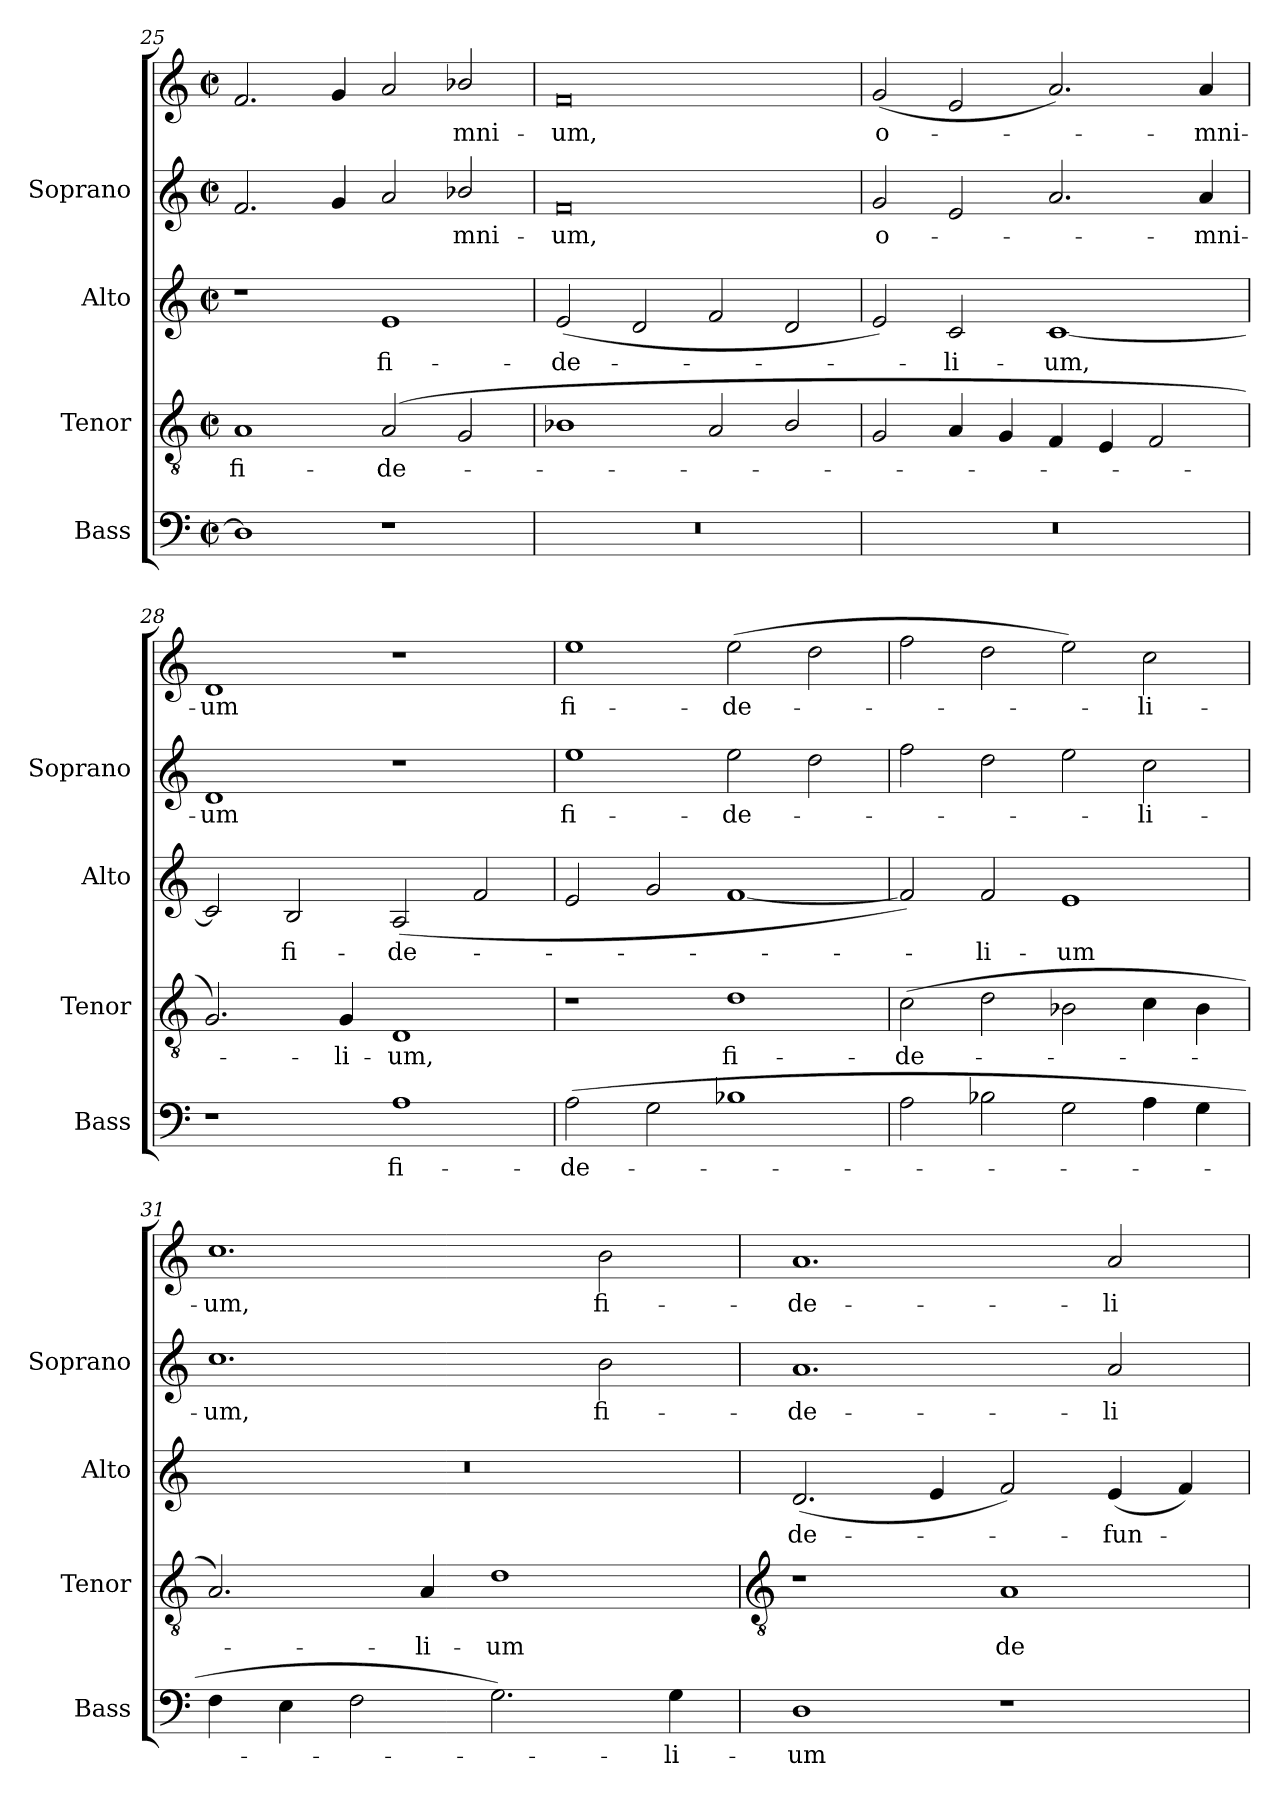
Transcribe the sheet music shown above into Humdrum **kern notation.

**kern	**text	**kern	**text	**kern	**text	**kern	**text	**kern	**text
*part4	*part4	*part3	*part3	*part2	*part2	*part1	*part1	*part1	*part1
*staff5	*staff5	*staff4	*staff4	*staff3	*staff3	*staff2	*staff2	*staff1	*staff1
*I"Bass	*	*I"Tenor	*	*I"Alto	*	*I"Soprano	*	*	*
*I'Bass	*	*I'Tenor	*	*I'Alto	*	*I'Soprano	*	*	*
!!LO:LB:g=z
*clefF4	*	*clefGv2	*	*clefG2	*	*	*	*clefG2	*
*k[]	*	*k[]	*	*k[]	*	*k[]	*	*k[]	*
*C:	*	*C:	*	*C:	*	*C:	*	*C:	*
*M4/2	*	*M4/2	*	*M4/2	*	*M4/2	*	*M4/2	*
*met(c|)	*	*met(c|)	*	*met(c|)	*	*met(c|)	*	*met(c|)	*
=25	=25	=25	=25	=25	=25	=25	=25	=25	=25
!	!	!	!LO:LY:b	!	!	!	!	!	!
1D]	.	1A	fi-	1r	.	2.f	.	2.f	.
.	.	.	.	.	.	4g	.	4g	.
!	!	!	!LO:LY:b	!	!LO:LY:b	!	!	!	!
1r	.	(<2A	-de-	1e	fi-	2a	.	2a	.
!	!	!	!	!	!	!	!LO:LY:b	!	!LO:LY:b
.	.	2G	.	.	.	2b-X/	mni-	2b-X/	mni-
=26	=26	=26	=26	=26	=26	=26	=26	=26	=26
!	!	!	!	!	!LO:LY:b	!	!LO:LY:b	!	!LO:LY:b
0r	.	1B-X	.	(<2e	-de-	0f	-um,	0f	-um,
.	.	.	.	2d	.	.	.	.	.
.	.	2A	.	2f	.	.	.	.	.
.	.	2B-/	.	2d	.	.	.	.	.
=27	=27	=27	=27	=27	=27	=27	=27	=27	=27
!	!	!	!	!	!	!	!LO:LY:b	!	!LO:LY:b
0r	.	2G	.	2e)	.	2g	o-	(<2g	o-
!	!	!	!	!	!LO:LY:b	!	!	!	!
.	.	4A	.	2c	li-	2e	.	2e	.
.	.	4G	.	.	.	.	.	.	.
!	!	!	!	!	!LO:LY:b	!	!	!	!
.	.	4F	.	[1c	-um,	2.a	.	2.a)	.
.	.	4E	.	.	.	.	.	.	.
.	.	2F	.	.	.	.	.	.	.
!	!	!	!	!	!	!	!LO:LY:b	!	!LO:LY:b
.	.	.	.	.	.	4a	mni-	4a	mni-
=28	=28	=28	=28	=28	=28	=28	=28	=28	=28
!	!	!	!	!	!	!	!LO:LY:b	!	!LO:LY:b
1r	.	2.G)	.	2c]	.	1d	-um	1d	-um
!	!	!	!	!	!LO:LY:b	!	!	!	!
.	.	.	.	2B	fi-	.	.	.	.
!	!	!	!LO:LY:b	!	!	!	!	!	!
.	.	4G	li-	.	.	.	.	.	.
!	!LO:LY:b	!	!LO:LY:b	!	!LO:LY:b	!	!	!	!
1A	fi-	1D	-um,	(<2A	-de-	1r	.	1r	.
.	.	.	.	2f	.	.	.	.	.
=29	=29	=29	=29	=29	=29	=29	=29	=29	=29
!	!LO:LY:b	!	!	!	!	!	!LO:LY:b	!	!LO:LY:b
(>2A	-de-	1r	.	2e	.	1ee	fi-	1ee	fi-
2G	.	.	.	2g	.	.	.	.	.
!	!	!	!LO:LY:b	!	!	!	!LO:LY:b	!	!LO:LY:b
1B-X	.	1d	fi-	[1f	.	2ee	-de-	(>2ee	-de-
.	.	.	.	.	.	2dd	.	2dd	.
=30	=30	=30	=30	=30	=30	=30	=30	=30	=30
!	!	!	!LO:LY:b	!	!	!	!	!	!
2A	.	(>2c	-de-	2f])	.	2ff	.	2ff	.
!	!	!	!	!	!LO:LY:b	!	!	!	!
2B-X	.	2d	.	2f	li-	2dd	.	2dd	.
!	!	!	!	!	!LO:LY:b	!	!	!	!
2G	.	2B-X	.	1e	-um	2ee	.	2ee)	.
!	!	!	!	!	!	!	!LO:LY:b	!	!LO:LY:b
4A	.	4c	.	.	.	2cc	li-	2cc	li-
4G	.	4B-	.	.	.	.	.	.	.
=31	=31	=31	=31	=31	=31	=31	=31	=31	=31
!	!	!	!	!	!	!	!LO:LY:b	!	!LO:LY:b
4F	.	2.A)	.	0r	.	1.cc	-um,	1.cc	-um,
4E	.	.	.	.	.	.	.	.	.
2F	.	.	.	.	.	.	.	.	.
!	!	!	!LO:LY:b	!	!	!	!	!	!
.	.	4A	li-	.	.	.	.	.	.
!	!	!	!LO:LY:b	!	!	!	!	!	!
2.G)	.	1d	-um	.	.	.	.	.	.
!	!	!	!	!	!	!	!LO:LY:b	!	!LO:LY:b
.	.	.	.	.	.	2b	fi-	2b	fi-
!	!LO:LY:b	!	!	!	!	!	!	!	!
4G	li-	.	.	.	.	.	.	.	.
!!LO:LB:g=z
=32	=32	=32	=32	=32	=32	=32	=32	=32	=32
*	*	*clefGv2	*	*	*	*	*	*	*
!	!LO:LY:b	!	!	!	!LO:LY:b	!	!LO:LY:b	!	!LO:LY:b
1D	-um	1r	.	(<2.d	de-	1.a	-de-	1.a	-de-
.	.	.	.	4e	.	.	.	.	.
!	!	!	!LO:LY:b	!	!	!	!	!	!
1r	.	1A	de-	2f)	.	.	.	.	.
!	!	!	!	!	!LO:LY:b	!	!LO:LY:b	!	!LO:LY:b
.	.	.	.	(<4e	fun-	2a	-li-	2a	-li-
.	.	.	.	4f)	.	.	.	.	.
=	=	=	=	=	=	=	=	=	=
*-	*-	*-	*-	*-	*-	*-	*-	*-	*-
